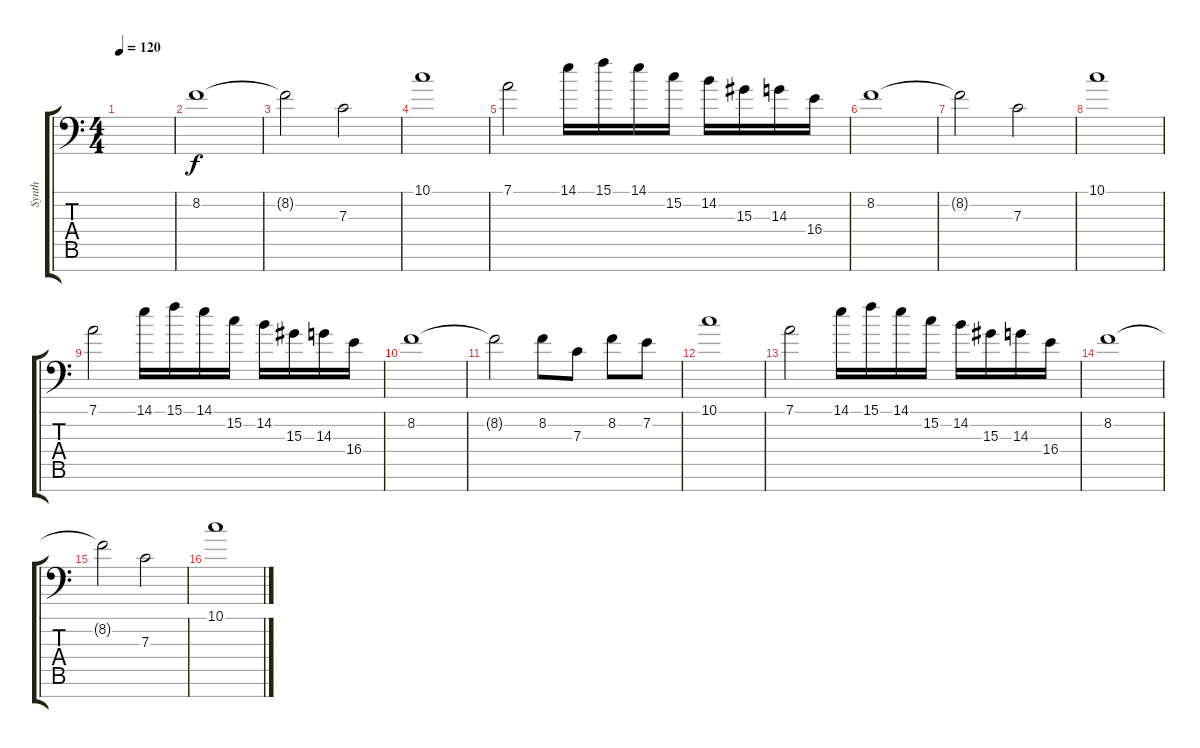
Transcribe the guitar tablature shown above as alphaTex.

\track ("Synth" "Synth") {instrument stringensemble1}
\staff {score tabs}
\tuning (D4 A3 F3 C3 G2 D2 G1) {hide}
\ts (4 4)
\tempo 120
\clef f4
\ks c
|
8.2.1{volume 14 instrument violin} |
8.2{t}.2 7.3.2 |
10.1.1 |
7.1.2 14.1.16 15.1.16 14.1.16 15.2.16 14.2.16 15.3.16 14.3.16 16.4.16 |
8.2.1 |
8.2{t}.2 7.3.2 |
10.1.1 |
7.1.2 14.1.16 15.1.16 14.1.16 15.2.16 14.2.16 15.3.16 14.3.16 16.4.16 |
8.2.1 |
8.2{t}.2 8.2.8 7.3.8 8.2.8 7.2.8 |
10.1.1 |
7.1.2 14.1.16 15.1.16 14.1.16 15.2.16 14.2.16 15.3.16 14.3.16 16.4.16 |
8.2.1 |
8.2{t}.2 7.3.2 |
10.1.1
